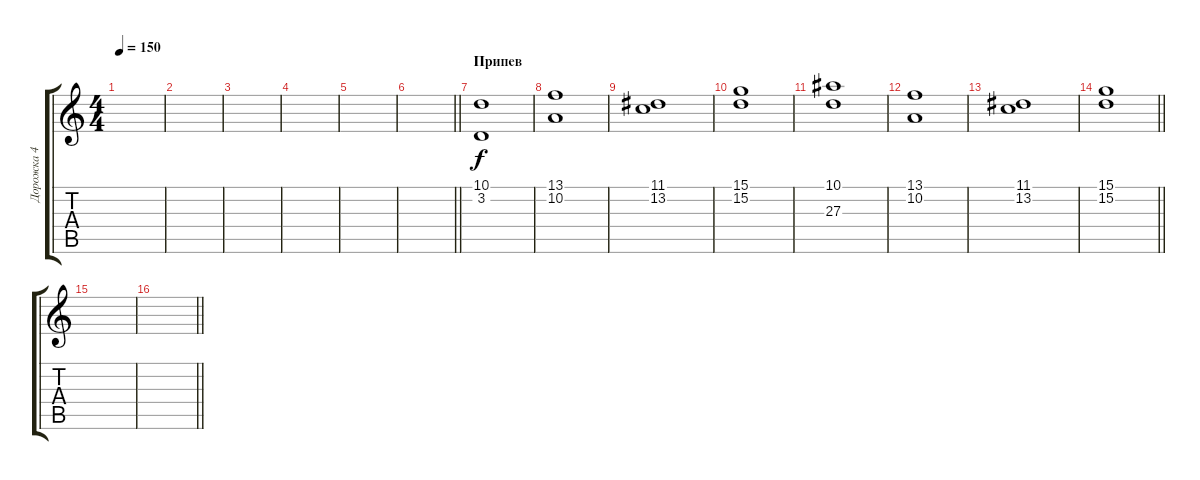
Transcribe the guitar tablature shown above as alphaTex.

\track ("Дорожка 4" "Дорожка 4") {instrument lead1square}
\staff {score tabs}
\tuning (E4 B3 G3 D3 A2 E2) {hide}
\ts (4 4)
\tempo 150
\clef g2
\ks c
|
|
|
|
|
\barLineRight lightlight
|
\section ("" "Припев")
(10.1 3.2).1{instrument stringensemble1} |
(13.1 10.2).1 |
(11.1 13.2).1 |
(15.1 15.2).1 |
(10.1 27.3).1 |
(13.1 10.2).1 |
(11.1 13.2).1 |
\barLineRight lightlight
(15.1 15.2).1 |
|
\barLineRight lightlight
